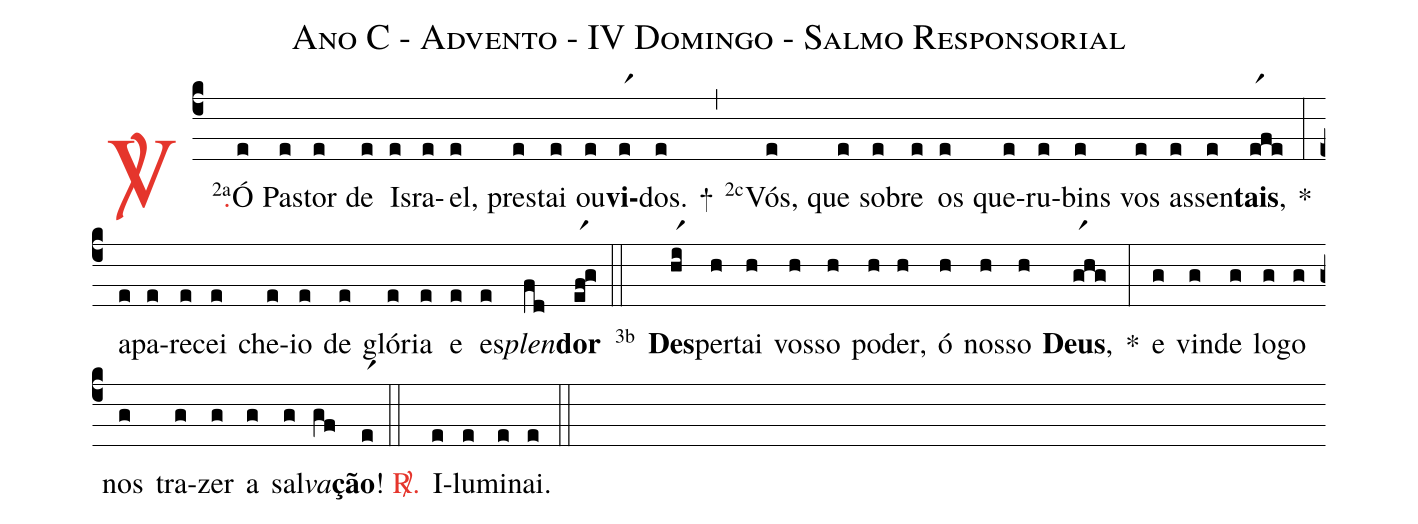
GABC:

name: Ano C - Advento - IV Domingo - Salmo Responsorial;
%%
(c4)

<c><sp>V/</sp>.</c>() <v>\VSup{2a}</v>Ó(e) Pas(e)tor(e) de(e) Is(e)ra(e)el,(e) pres(e)tai(e) ou(e)<b>vi</b>(er1)dos.(e) +(,)
<v>\VSup{2c}</v>Vós,(e) que(e) so(e)bre(e) os(e) que(e)ru(e)bins(e) vos(e) as(e)sen(e)<b>tais</b>,(er1fe) *(:)
a(e)pa(e)re(e)cei(e) che(e)io(e) de(e) gló(e)ria(e) e(e) es(e)<i>plen</i>(fd)<b>dor</b>(er1f!g)

(::)

<v>\VSup{3b}</v>() <b>Des</b>(hr1i)per(h)tai(h) vos(h)so(h) po(h)der,(h) ó(h) nos(h)so(h) <b>Deus</b>,(gr1hg) *(:)
e(g) vin(g)de(g) lo(g)go(g) nos(g) tra(g)zer(g) a(g) sal(g)<i>va</i>(gf)<b>ção</b>!(er1)

(::)

<c><sp>R/</sp>.</c>() I(e)lu(e)mi(e)nai.(e)

(::)
